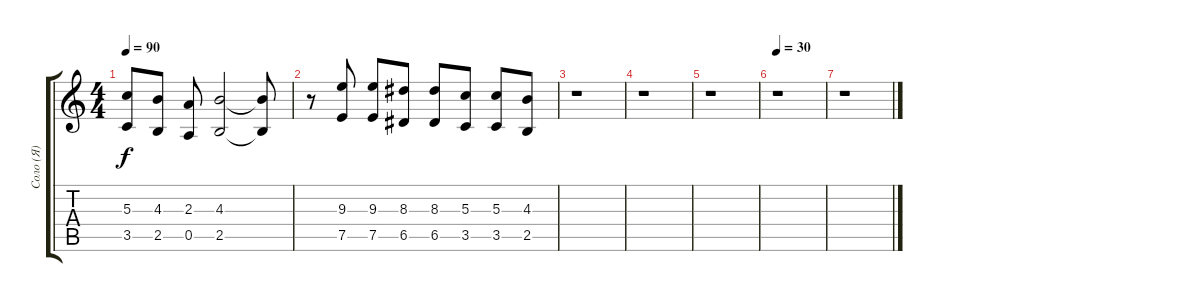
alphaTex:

\track ("Соло (Я)" "Соло (Я)") {instrument distortionguitar}
\staff {score tabs}
\tuning (E4 B3 G3 D3 A2 E2) {hide}
\ts (4 4)
\tempo 90
\clef g2
\ks c
(5.3 3.5).8{dy f} (4.3 2.5).8 (2.3 0.5).8 (4.3 2.5).2 (4.3{t} 2.5{t}).8 |
r.8 (9.3 7.5).8 (9.3 7.5).8 (8.3 6.5).8 (8.3 6.5).8 (5.3 3.5).8 (5.3 3.5).8 (4.3 2.5).8 |
r.1 |
r.1 |
r.1 |
\tempo 30
r.1 |
r.1
